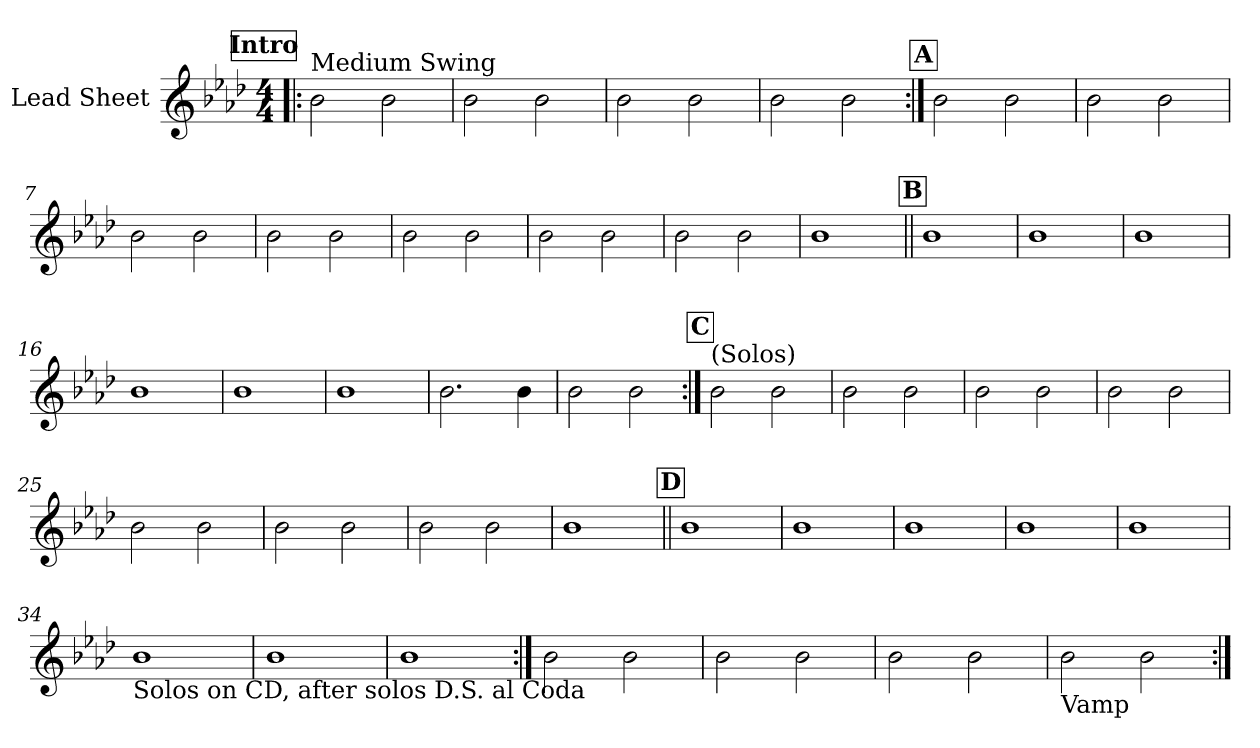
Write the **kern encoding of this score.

**kern
*part1
*staff1
*I"Lead Sheet
*clefG2
*k[b-e-a-d-]
*A-:
*M4/4
!!LO:REH:place=s1:a:fs=14:t=Intro
=1!|:
!LO:TX:a:t=Medium Swing
2b-\
2b-\
=2
2b-\
2b-\
=3
2b-\
2b-\
=4
2b-\
2b-\
!!LO:LB:g=z
!!LO:REH:place=s1:a:fs=14:t=A
=5:|!
2b-\
2b-\
=6
2b-\
2b-\
=7
2b-\
2b-\
=8
2b-\
2b-\
!!LO:LB:g=z
=9
2b-\
2b-\
=10
2b-\
2b-\
=11
2b-\
2b-\
=12
1b-
!!LO:LB:g=z
!!LO:REH:place=s1:a:fs=14:t=B
=13||
1b-
=14
1b-
=15
1b-
=16
1b-
!!LO:LB:g=z
=17
1b-
=18
1b-
=19
2.b-\
4b-\
=20
2b-\
2b-\
!!LO:LB:g=z
!!LO:REH:place=s1:a:fs=14:t=C
=21:|!
!LO:TX:a:t=(Solos)
2b-\
2b-\
=22
2b-\
2b-\
=23
2b-\
2b-\
=24
2b-\
2b-\
!!LO:LB:g=z
=25
2b-\
2b-\
=26
2b-\
2b-\
=27
2b-\
2b-\
=28
1b-
!!LO:LB:g=z
!!LO:REH:place=s1:a:fs=14:t=D
=29||
1b-
=30
1b-
=31
1b-
=32
1b-
!!LO:LB:g=z
=33
1b-
=34
!LO:TX:b:t=Solos on CD, after solos D.S. al Coda
1b-
=35
1b-
=36
1b-
!!LO:LB:g=z
=37:|!
2b-\
2b-\
=38
2b-\
2b-\
=39
2b-\
2b-\
=40
!LO:TX:b:t=Vamp
2b-\
2b-\
=:|!
*-
